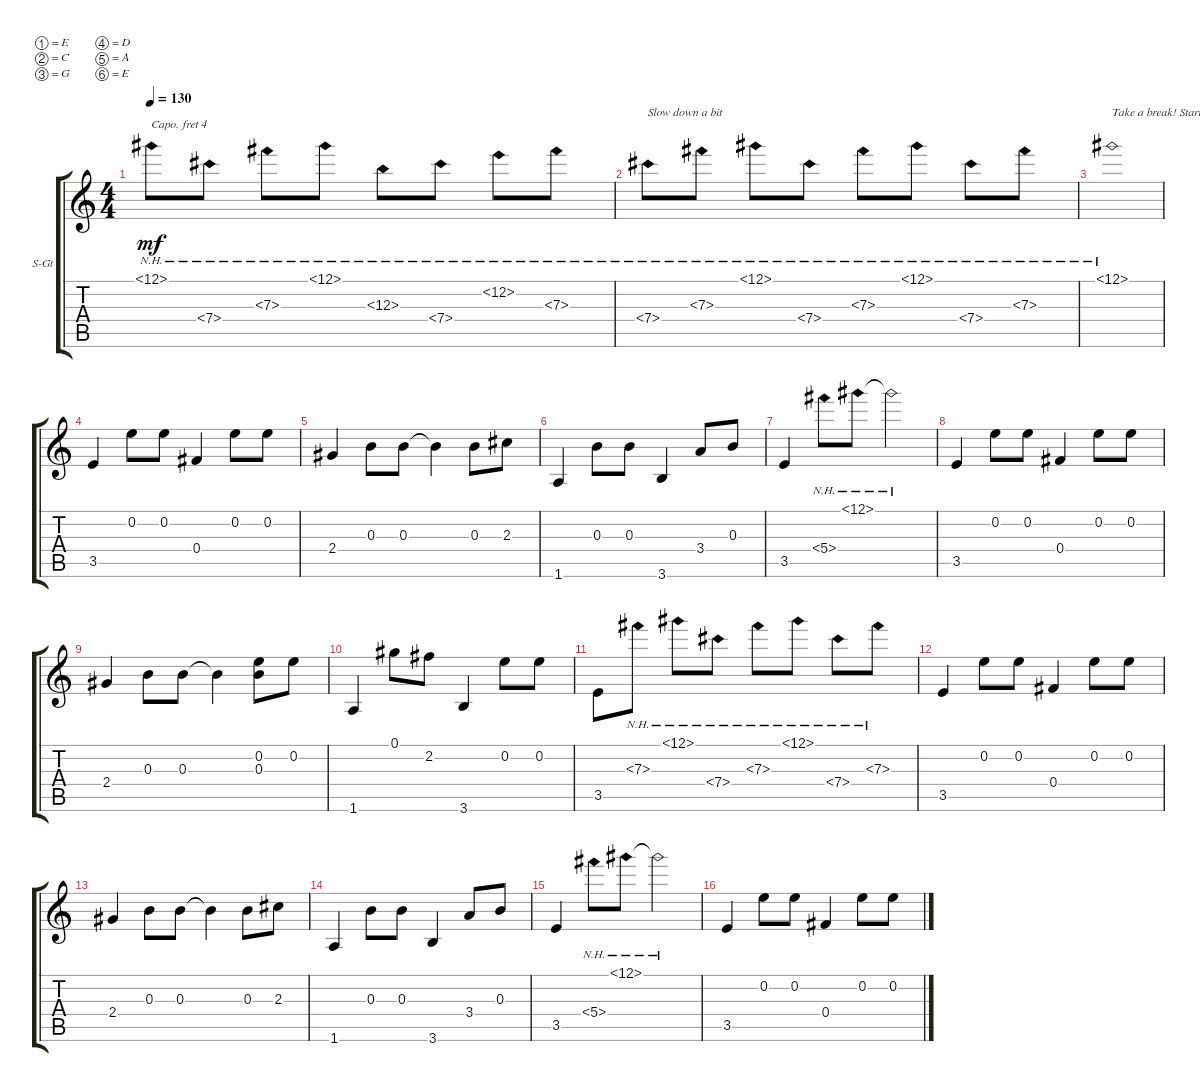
\defaultSystemsLayout 4
\bracketExtendMode groupsimilarinstruments
\firstSystemTrackNameOrientation horizontal
\otherSystemsTrackNameOrientation horizontal
\track ("Steel Guitar" "S-Gt") {instrument acousticguitarsteel}
\staff {score tabs}
\capo 4
\tuning (E4 C4 G3 D3 A2 E2)
\ts (4 4)
\tempo 130
\clef g2
\ks c
12.1{nh}.8{dy mf} 7.4{nh}.8 7.3{nh}.8 12.1{nh}.8 12.3{nh}.8 7.4{nh}.8 12.2{nh}.8 7.3{nh}.8 |
7.4{nh}.8{txt "Slow down a bit"} 7.3{nh}.8 12.1{nh}.8 7.4{nh}.8 7.3{nh}.8 12.1{nh}.8 7.4{nh}.8 7.3{nh}.8 |
12.1{nh}.1{txt "Take a break! Start the next part after a bit"} |
3.5.4 0.2.8 0.2.8 0.4.4 0.2.8 0.2.8 |
2.4.4 0.3.8 0.3.8 0.3{t}.4 0.3.8 2.3.8 |
1.6.4 0.3.8 0.3.8 3.6.4 3.4.8 0.3.8 |
3.5.4 5.4{nh}.8 12.1{nh}.8 12.1{nh t}.2 |
3.5.4 0.2.8 0.2.8 0.4.4 0.2.8 0.2.8 |
2.4.4 0.3.8 0.3.8 0.3{t}.4 (0.3 0.2).8 0.2.8 |
1.6.4 0.1.8 2.2.8 3.6.4 0.2.8 0.2.8 |
3.5.8 7.3{nh}.8 12.1{nh}.8 7.4{nh}.8 7.3{nh}.8 12.1{nh}.8 7.4{nh}.8 7.3{nh}.8 |
3.5.4 0.2.8 0.2.8 0.4.4 0.2.8 0.2.8 |
2.4.4 0.3.8 0.3.8 0.3{t}.4 0.3.8 2.3.8 |
1.6.4 0.3.8 0.3.8 3.6.4 3.4.8 0.3.8 |
3.5.4 5.4{nh}.8 12.1{nh}.8 12.1{nh t}.2 |
3.5.4 0.2.8 0.2.8 0.4.4 0.2.8 0.2.8
